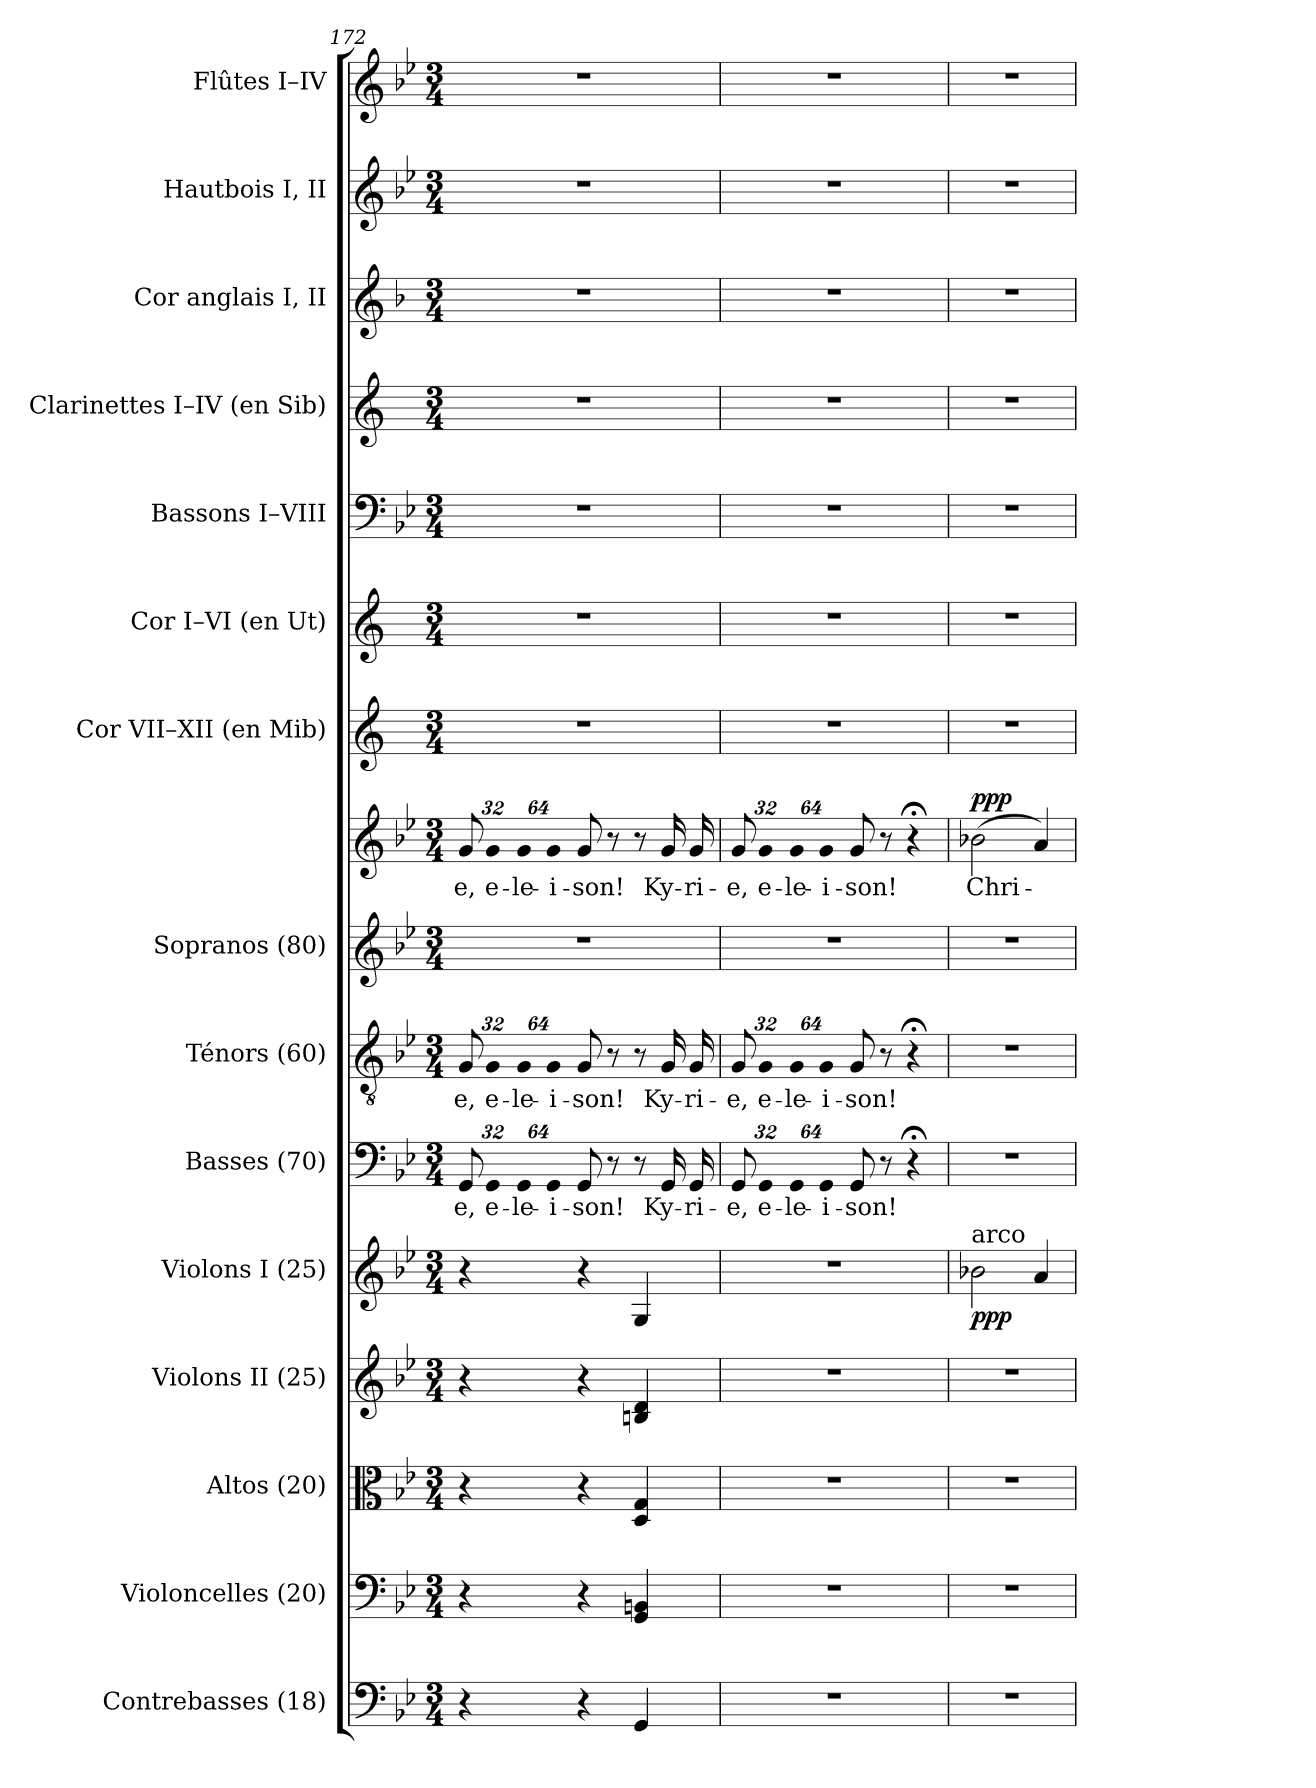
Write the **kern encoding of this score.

**kern	**kern	**kern	**kern	**kern	**dynam	**kern	**text	**kern	**text	**kern	**kern	**text	**dynam	**kern	**kern	**kern	**kern	**kern	**kern	**kern
*part15	*part14	*part13	*part12	*part11	*part11	*part10	*part10	*part9	*part9	*part8	*part8	*part8	*part8	*part7	*part6	*part5	*part4	*part3	*part2	*part1
*staff16	*staff15	*staff14	*staff13	*staff12	*staff12	*staff11	*staff11	*staff10	*staff10	*staff9	*staff8	*staff8	*staff8/9	*staff7	*staff6	*staff5	*staff4	*staff3	*staff2	*staff1
*I"Contrebasses (18)	*I"Violoncelles (20)	*I"Altos (20)	*I"Violons II (25)	*I"Violons I (25)	*	*I"Basses (70)	*	*I"Ténors (60)	*	*I"Sopranos (80)	*	*	*	*I"Cor VII–XII (en Mib)	*I"Cor I–VI (en Ut)	*I"Bassons I–VIII	*I"Clarinettes I–IV (en Sib)	*I"Cor anglais I, II	*I"Hautbois I, II	*I"Flûtes I–IV
*I'Cb.	*I'Vlles	*I'Altos	*I'Vns II	*I'Vns I	*	*I'Basses	*	*I'Tén.	*	*I'Sopr.	*	*	*	*I'Cor (Mib)	*I'Cor (Ut)	*I'Bns	*I'Cl. (Sib)	*I'C. a.	*I'Hb.	*I'Fl.
*clefF4	*clefF4	*clefC3	*clefG2	*clefG2	*	*clefF4	*	*clefGv2	*	*clefG2	*clefG2	*	*	*clefG2	*clefG2	*clefF4	*clefG2	*clefG2	*clefG2	*clefG2
*ITrd7c12	*	*	*	*	*	*	*	*ITrd7c12	*	*	*	*	*	*ITrd5c9	*ITrd7c12	*	*ITrd1c2	*ITrd4c7	*	*
*k[b-e-]	*k[b-e-]	*k[b-e-]	*k[b-e-]	*k[b-e-]	*	*k[b-e-]	*	*k[b-e-]	*	*k[b-e-]	*k[b-e-]	*	*	*k[b-e-a-]	*k[]	*k[b-e-]	*k[b-e-]	*k[b-e-]	*k[b-e-]	*k[b-e-]
*B-:	*B-:	*B-:	*B-:	*B-:	*	*B-:	*	*B-:	*	*B-:	*B-:	*	*	*E-:	*C:	*B-:	*B-:	*B-:	*B-:	*B-:
*M3/4	*M3/4	*M3/4	*M3/4	*M3/4	*	*M3/4	*	*M3/4	*	*M3/4	*M3/4	*	*	*M3/4	*M3/4	*M3/4	*M3/4	*M3/4	*M3/4	*M3/4
=172	=172	=172	=172	=172	=172	=172	=172	=172	=172	=172	=172	=172	=172	=172	=172	=172	=172	=172	=172	=172
!	!	!	!	!	!	!	!LO:LY:b:color=#000000	!	!	!	!	!	!	!	!	!	!	!	!	!
!	!	!	!	!	!	!	!	!	!LO:LY:b:color=#000000	!LO:N:vis=1	!	!	!	!	!	!	!	!	!	!
!	!	!	!	!	!	!	!	!	!	!	!	!LO:LY:b:color=#000000	!	!LO:N:vis=1	!LO:N:vis=1	!LO:N:vis=1	!LO:N:vis=1	!LO:N:vis=1	!LO:N:vis=1	!LO:N:vis=1
4r	4r	4r	4r	4r	.	8GGi/	-e,	8GGi/	-e,	2.r	8gi/	-e,	.	2.r	2.r	2.r	2.r	2.r	2.r	2.r
*	*	*	*	*	*	*Xbrackettup	*	*	*	*	*	*	*	*	*	*	*	*	*	*
!	!	!	!	!	!	!LO:N:vis=16	!	!	!	!	!	!	!	!	!	!	!	!	!	!
!	!	!	!	!	!	!	!LO:LY:b:color=#000000	!	!	!	!	!	!	!	!	!	!	!	!	!
*	*	*	*	*	*	*	*	*Xbrackettup	*	*	*	*	*	*	*	*	*	*	*	*
!	!	!	!	!	!	!	!	!LO:N:vis=16	!	!	!	!	!	!	!	!	!	!	!	!
!	!	!	!	!	!	!	!	!	!LO:LY:b:color=#000000	!	!	!	!	!	!	!	!	!	!	!
*	*	*	*	*	*	*	*	*	*	*	*Xbrackettup	*	*	*	*	*	*	*	*	*
!	!	!	!	!	!	!	!	!	!	!	!LO:N:vis=16	!	!	!	!	!	!	!	!	!
!	!	!	!	!	!	!	!	!	!	!	!	!LO:LY:b:color=#000000	!	!	!	!	!	!	!	!
.	.	.	.	.	.	512%21GGi/	e-	512%21GGi/	e-	.	512%21gi/	e-	.	.	.	.	.	.	.	.
!	!	!	!	!	!	!LO:N:vis=16	!	!	!	!	!	!	!	!	!	!	!	!	!	!
!	!	!	!	!	!	!	!LO:LY:b:color=#000000	!LO:N:vis=16	!	!	!	!	!	!	!	!	!	!	!	!
!	!	!	!	!	!	!	!	!	!LO:LY:b:color=#000000	!	!LO:N:vis=16	!	!	!	!	!	!	!	!	!
!	!	!	!	!	!	!	!	!	!	!	!	!LO:LY:b:color=#000000	!	!	!	!	!	!	!	!
.	.	.	.	.	.	1024%43GGi/	-le-	1024%43GGi/	-le-	.	1024%43gi/	-le-	.	.	.	.	.	.	.	.
!	!	!	!	!	!	!LO:N:vis=16	!	!	!	!	!	!	!	!	!	!	!	!	!	!
!	!	!	!	!	!	!	!LO:LY:b:color=#000000	!LO:N:vis=16	!	!	!	!	!	!	!	!	!	!	!	!
!	!	!	!	!	!	!	!	!	!LO:LY:b:color=#000000	!	!LO:N:vis=16	!	!	!	!	!	!	!	!	!
!	!	!	!	!	!	!	!	!	!	!	!	!LO:LY:b:color=#000000	!	!	!	!	!	!	!	!
.	.	.	.	.	.	1024%43GGi/	-i-	1024%43GGi/	-i-	.	1024%43gi/	-i-	.	.	.	.	.	.	.	.
!	!	!	!	!	!	!	!LO:LY:b:color=#000000	!	!	!	!	!	!	!	!	!	!	!	!	!
!	!	!	!	!	!	!	!	!	!LO:LY:b:color=#000000	!	!	!	!	!	!	!	!	!	!	!
!	!	!	!	!	!	!	!	!	!	!	!	!LO:LY:b:color=#000000	!	!	!	!	!	!	!	!
4r	4r	4r	4r	4r	.	8GGi/	-son!	8GGi/	-son!	.	8gi/	-son!	.	.	.	.	.	.	.	.
.	.	.	.	.	.	8r	.	8r	.	.	8r	.	.	.	.	.	.	.	.	.
4GGGi/	4GGi/ 4BBni	4Di/ 4Gi	4Bni/ 4di	4Gi/	.	8r	.	8r	.	.	8r	.	.	.	.	.	.	.	.	.
!	!	!	!	!	!	!	!LO:LY:b:color=#000000	!	!	!	!	!	!	!	!	!	!	!	!	!
!	!	!	!	!	!	!	!	!	!LO:LY:b:color=#000000	!	!	!	!	!	!	!	!	!	!	!
!	!	!	!	!	!	!	!	!	!	!	!	!LO:LY:b:color=#000000	!	!	!	!	!	!	!	!
.	.	.	.	.	.	16GGi/	Ky-	16GGi/	Ky-	.	16gi/	Ky-	.	.	.	.	.	.	.	.
!	!	!	!	!	!	!	!LO:LY:b:color=#000000	!	!	!	!	!	!	!	!	!	!	!	!	!
!	!	!	!	!	!	!	!	!	!LO:LY:b:color=#000000	!	!	!	!	!	!	!	!	!	!	!
!	!	!	!	!	!	!	!	!	!	!	!	!LO:LY:b:color=#000000	!	!	!	!	!	!	!	!
.	.	.	.	.	.	16GGi/	-ri-	16GGi/	-ri-	.	16gi/	-ri-	.	.	.	.	.	.	.	.
=173	=173	=173	=173	=173	=173	=173	=173	=173	=173	=173	=173	=173	=173	=173	=173	=173	=173	=173	=173	=173
!LO:N:vis=1	!LO:N:vis=1	!LO:N:vis=1	!LO:N:vis=1	!LO:N:vis=1	!	!	!	!	!	!	!	!	!	!	!	!	!	!	!	!
!	!	!	!	!	!	!	!LO:LY:b:color=#000000	!	!	!	!	!	!	!	!	!	!	!	!	!
!	!	!	!	!	!	!	!	!	!LO:LY:b:color=#000000	!LO:N:vis=1	!	!	!	!	!	!	!	!	!	!
!	!	!	!	!	!	!	!	!	!	!	!	!LO:LY:b:color=#000000	!	!LO:N:vis=1	!LO:N:vis=1	!LO:N:vis=1	!LO:N:vis=1	!LO:N:vis=1	!LO:N:vis=1	!LO:N:vis=1
2.r	2.r	2.r	2.r	2.r	.	8GGi/	-e,	8GGi/	-e,	2.r	8gi/	-e,	.	2.r	2.r	2.r	2.r	2.r	2.r	2.r
!	!	!	!	!	!	!LO:N:vis=16	!	!	!	!	!	!	!	!	!	!	!	!	!	!
!	!	!	!	!	!	!	!LO:LY:b:color=#000000	!LO:N:vis=16	!	!	!	!	!	!	!	!	!	!	!	!
!	!	!	!	!	!	!	!	!	!LO:LY:b:color=#000000	!	!LO:N:vis=16	!	!	!	!	!	!	!	!	!
!	!	!	!	!	!	!	!	!	!	!	!	!LO:LY:b:color=#000000	!	!	!	!	!	!	!	!
.	.	.	.	.	.	512%21GGi/	e-	512%21GGi/	e-	.	512%21gi/	e-	.	.	.	.	.	.	.	.
!	!	!	!	!	!	!LO:N:vis=16	!	!	!	!	!	!	!	!	!	!	!	!	!	!
!	!	!	!	!	!	!	!LO:LY:b:color=#000000	!LO:N:vis=16	!	!	!	!	!	!	!	!	!	!	!	!
!	!	!	!	!	!	!	!	!	!LO:LY:b:color=#000000	!	!LO:N:vis=16	!	!	!	!	!	!	!	!	!
!	!	!	!	!	!	!	!	!	!	!	!	!LO:LY:b:color=#000000	!	!	!	!	!	!	!	!
.	.	.	.	.	.	1024%43GGi/	-le-	1024%43GGi/	-le-	.	1024%43gi/	-le-	.	.	.	.	.	.	.	.
!	!	!	!	!	!	!LO:N:vis=16	!	!	!	!	!	!	!	!	!	!	!	!	!	!
!	!	!	!	!	!	!	!LO:LY:b:color=#000000	!LO:N:vis=16	!	!	!	!	!	!	!	!	!	!	!	!
!	!	!	!	!	!	!	!	!	!LO:LY:b:color=#000000	!	!LO:N:vis=16	!	!	!	!	!	!	!	!	!
!	!	!	!	!	!	!	!	!	!	!	!	!LO:LY:b:color=#000000	!	!	!	!	!	!	!	!
.	.	.	.	.	.	1024%43GGi/	-i-	1024%43GGi/	-i-	.	1024%43gi/	-i-	.	.	.	.	.	.	.	.
!	!	!	!	!	!	!	!LO:LY:b:color=#000000	!	!	!	!	!	!	!	!	!	!	!	!	!
!	!	!	!	!	!	!	!	!	!LO:LY:b:color=#000000	!	!	!	!	!	!	!	!	!	!	!
!	!	!	!	!	!	!	!	!	!	!	!	!LO:LY:b:color=#000000	!	!	!	!	!	!	!	!
.	.	.	.	.	.	8GGi/	-son!	8GGi/	-son!	.	8gi/	-son!	.	.	.	.	.	.	.	.
.	.	.	.	.	.	8r	.	8r	.	.	8r	.	.	.	.	.	.	.	.	.
.	.	.	.	.	.	4r;	.	4r;	.	.	4r;	.	.	.	.	.	.	.	.	.
=174	=174	=174	=174	=174	=174	=174	=174	=174	=174	=174	=174	=174	=174	=174	=174	=174	=174	=174	=174	=174
!LO:N:vis=1	!LO:N:vis=1	!LO:N:vis=1	!LO:N:vis=1	!	!	!LO:N:vis=1	!	!LO:N:vis=1	!	!LO:N:vis=1	!	!	!	!	!	!	!	!	!	!
!	!	!	!	!LO:TX:a:t=arco	!	!	!	!	!	!	!	!	!	!	!	!	!	!	!	!
!	!	!	!	!	!	!	!	!	!	!	!	!LO:LY:b:color=#000000	!	!LO:N:vis=1	!LO:N:vis=1	!LO:N:vis=1	!LO:N:vis=1	!LO:N:vis=1	!LO:N:vis=1	!LO:N:vis=1
2.r	2.r	2.r	2.r	2b-Xi\	ppp	2.r	.	2.r	.	2.r	(2b-Xi\	Chri-	ppp	2.r	2.r	2.r	2.r	2.r	2.r	2.r
.	.	.	.	4ai/	.	.	.	.	.	.	4ai/)	.	.	.	.	.	.	.	.	.
=	=	=	=	=	=	=	=	=	=	=	=	=	=	=	=	=	=	=	=	=
*-	*-	*-	*-	*-	*-	*-	*-	*-	*-	*-	*-	*-	*-	*-	*-	*-	*-	*-	*-	*-
